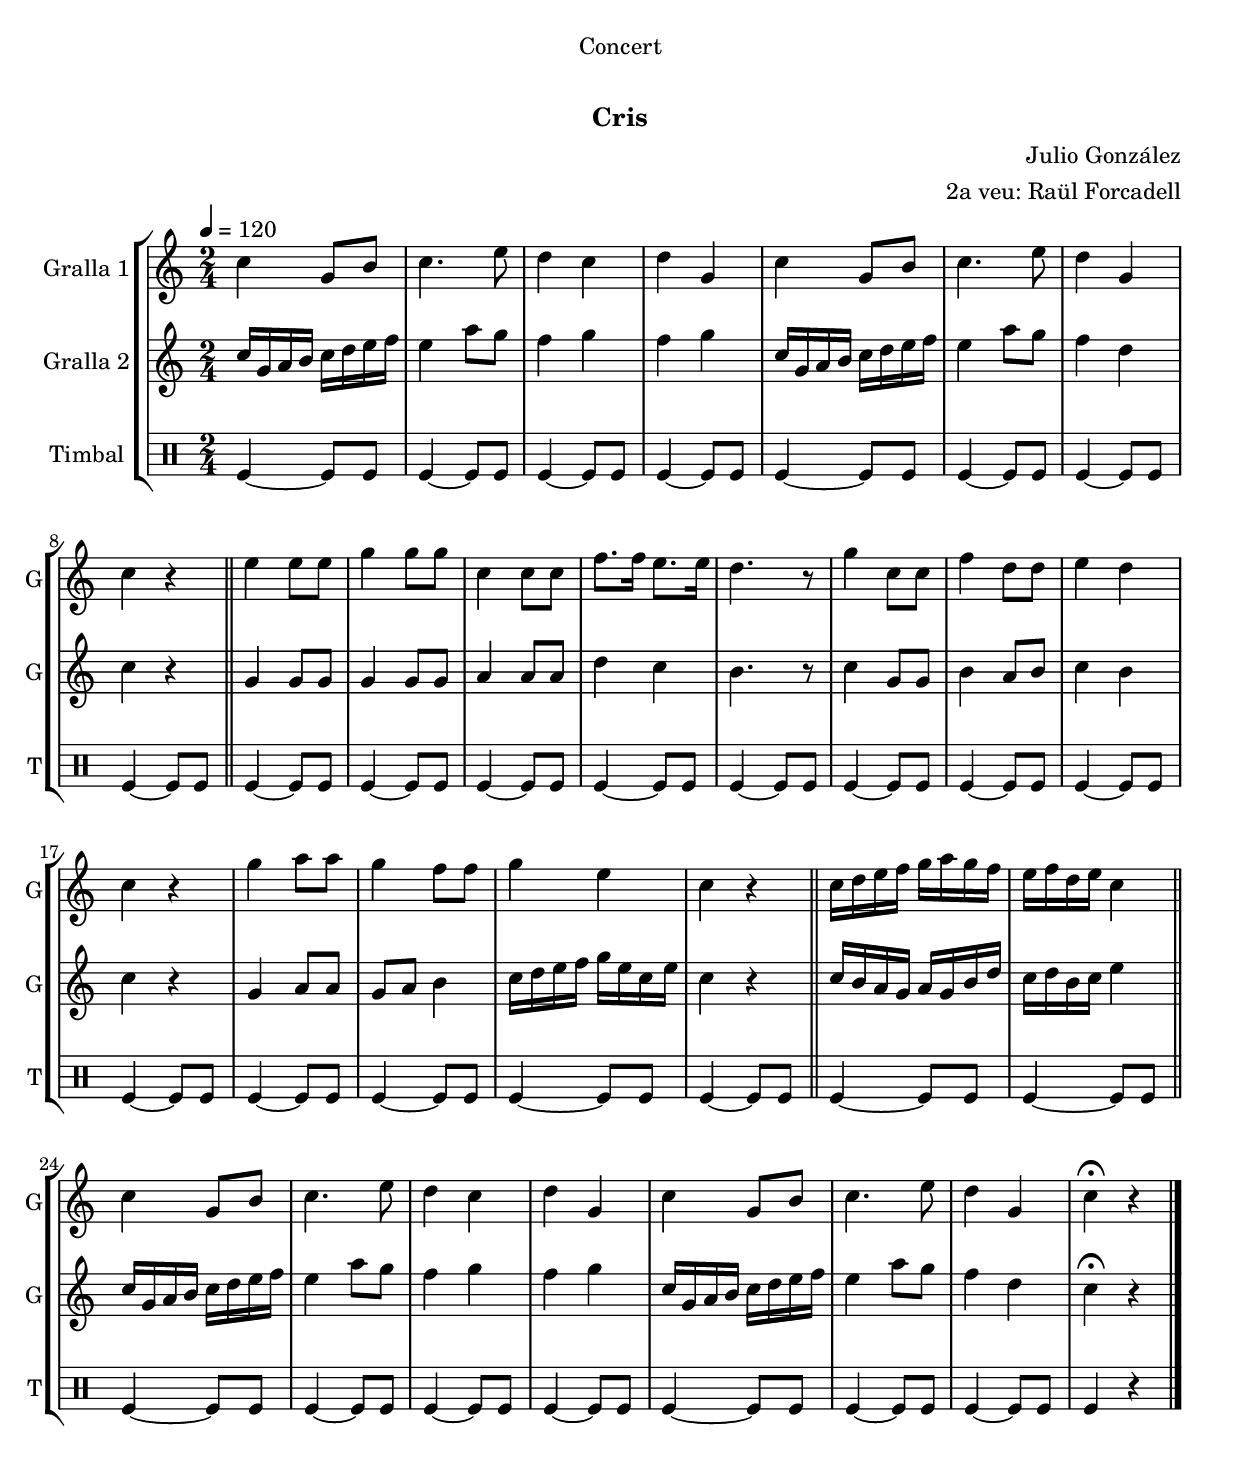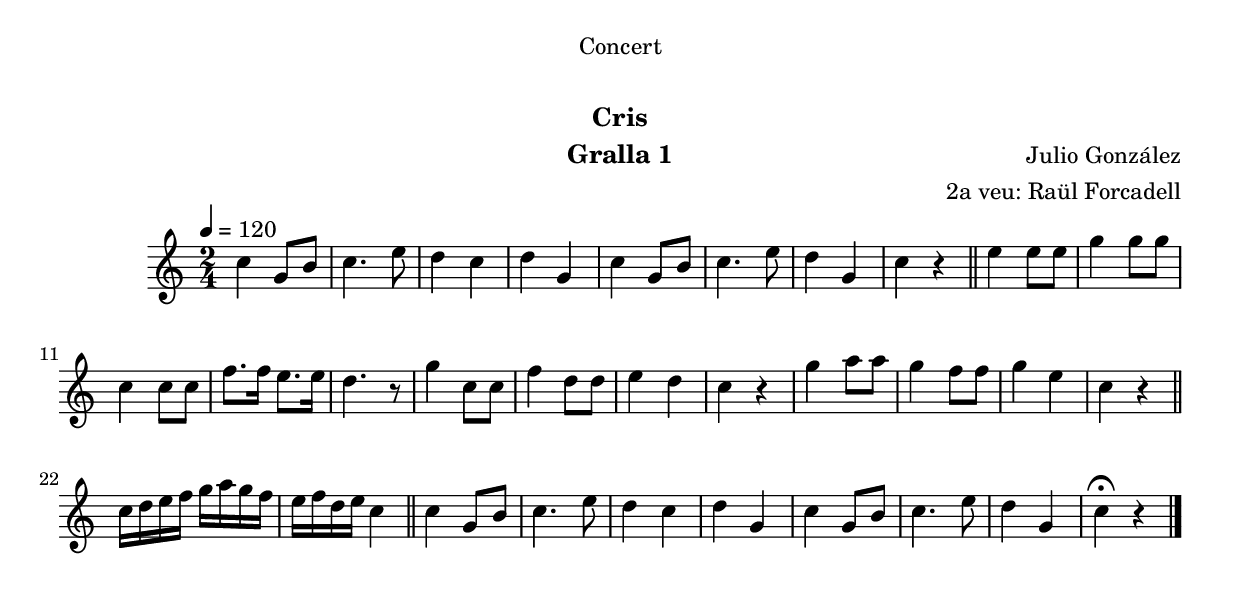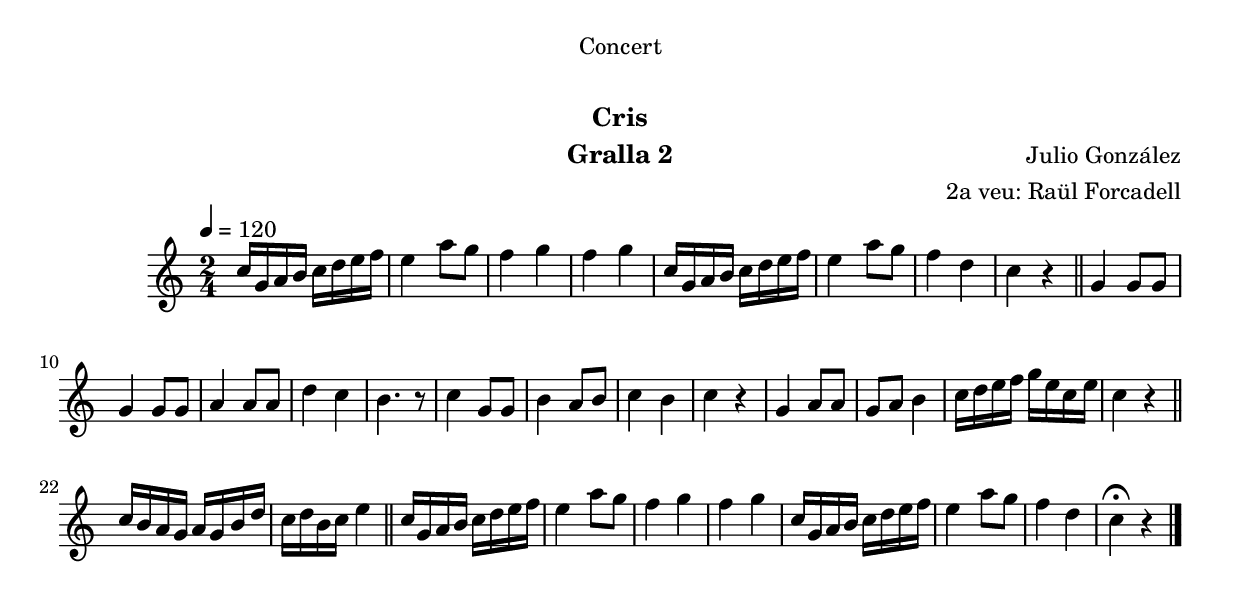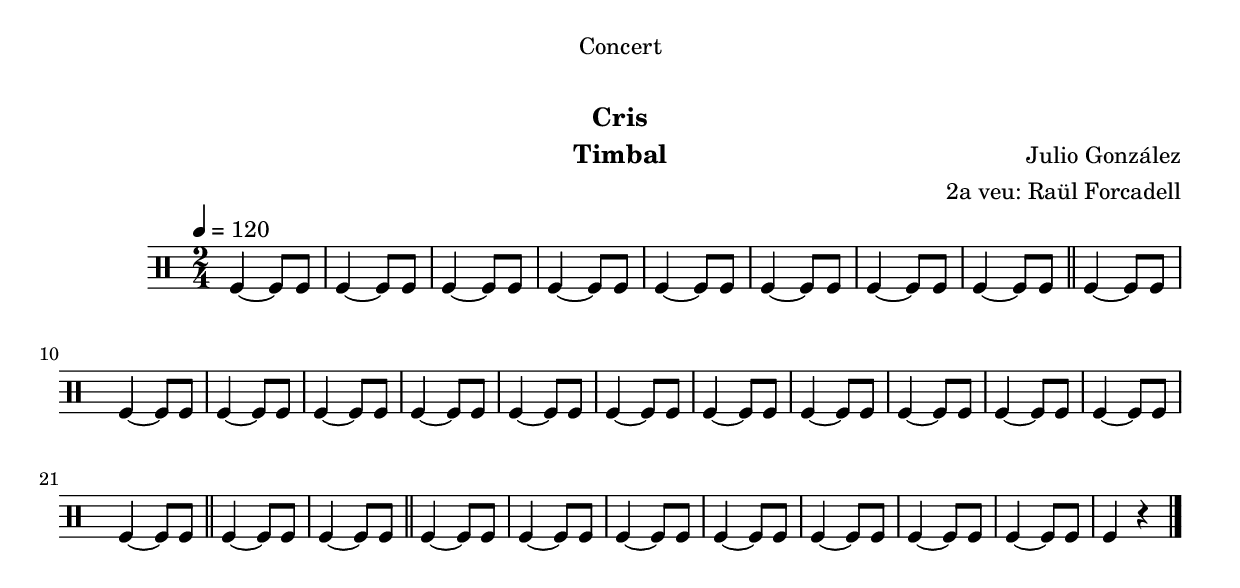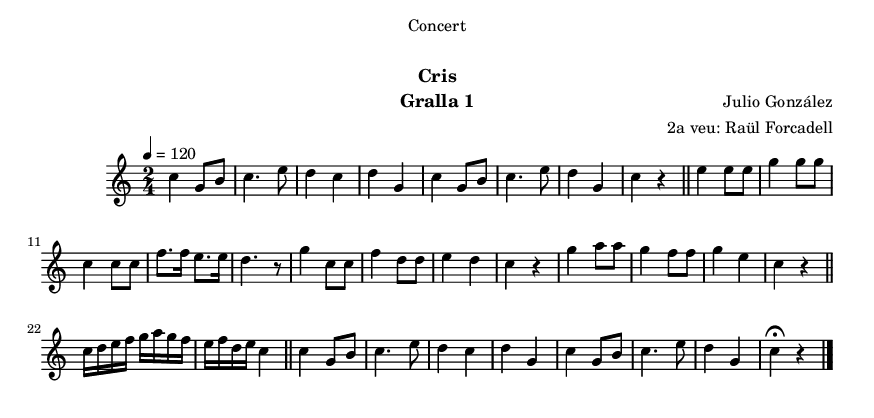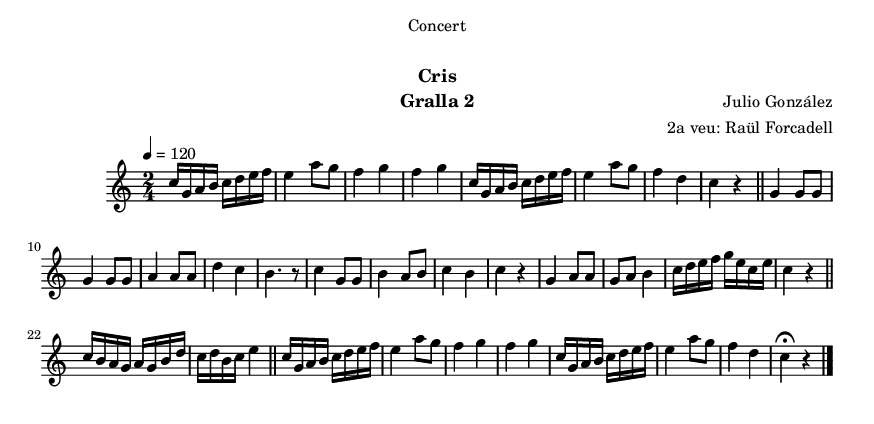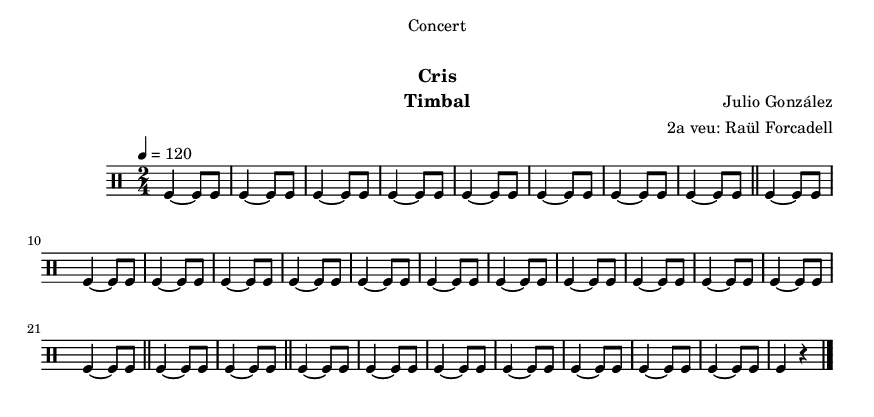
\version "2.16.0"

\header {
  dedication="Concert"
  title="   "
  subtitle="Cris"
  subsubtitle=""
  poet=""
  meter=""
  piece=""
  composer="Julio González"
  arranger="2a veu: Raül Forcadell"
  opus=""
  instrument=""
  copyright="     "
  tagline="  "
}

liniaroAa =
\relative c''
{
  \tempo 4=120
  \clef treble
  \key c \major
  \time 2/4
  c4 g8 b  |
  c4. e8  |
  d4 c  |
  d4 g,  |
  %05
  c4 g8 b  |
  c4. e8  |
  d4 g,  |
  c4 r  \bar "||"
  e4 e8 e  |
  %10
  g4 g8 g  |
  c,4 c8 c  |
  f8. f16 e8. e16  |
  d4. r8  |
  g4 c,8 c  |
  %15
  f4 d8 d  |
  e4 d  |
  c4 r  |
  g'4 a8 a  |
  g4 f8 f  |
  %20
  g4 e  |
  c4 r  \bar "||"
  c16 d e f g a g f  |
  e16 f d e c4  \bar "||"
  c4 g8 b  |
  %25
  c4. e8  |
  d4 c  |
  d4 g,  |
  c4 g8 b  |
  c4. e8  |
  %30
  d4 g,  |
  c4\fermata r  \bar "|."
}

liniaroAb =
\relative c''
{
  \tempo 4=120
  \clef treble
  \key c \major
  \time 2/4
  c16 g a b c d e f  |
  e4 a8 g  |
  f4 g  |
  f4 g  |
  %05
  c,16 g a b c d e f  |
  e4 a8 g  |
  f4 d  |
  c4 r  \bar "||"
  g4 g8 g  |
  %10
  g4 g8 g  |
  a4 a8 a  |
  d4 c  |
  b4. r8  |
  c4 g8 g  |
  %15
  b4 a8 b  |
  c4 b  |
  c4 r  |
  g4 a8 a  |
  g8 a b4  |
  %20
  c16 d e f g e c e  |
  c4 r  \bar "||"
  c16 b a g a g b d  |
  c16 d b c e4  \bar "||"
  c16 g a b c d e f  |
  %25
  e4 a8 g  |
  f4 g  |
  f4 g  |
  c,16 g a b c d e f  |
  e4 a8 g  |
  %30
  f4 d  |
  c4\fermata r  \bar "|."
}

liniaroAc =
\drummode
{
  \tempo 4=120
  \time 2/4
  tomfl4 ~ tomfl8 tomfl  |
  tomfl4 ~ tomfl8 tomfl  |
  tomfl4 ~ tomfl8 tomfl  |
  tomfl4 ~ tomfl8 tomfl  |
  %05
  tomfl4 ~ tomfl8 tomfl  |
  tomfl4 ~ tomfl8 tomfl  |
  tomfl4 ~ tomfl8 tomfl  |
  tomfl4 ~ tomfl8 tomfl  \bar "||"
  tomfl4 ~ tomfl8 tomfl  |
  %10
  tomfl4 ~ tomfl8 tomfl  |
  tomfl4 ~ tomfl8 tomfl  |
  tomfl4 ~ tomfl8 tomfl  |
  tomfl4 ~ tomfl8 tomfl  |
  tomfl4 ~ tomfl8 tomfl  |
  %15
  tomfl4 ~ tomfl8 tomfl  |
  tomfl4 ~ tomfl8 tomfl  |
  tomfl4 ~ tomfl8 tomfl  |
  tomfl4 ~ tomfl8 tomfl  |
  tomfl4 ~ tomfl8 tomfl  |
  %20
  tomfl4 ~ tomfl8 tomfl  |
  tomfl4 ~ tomfl8 tomfl  \bar "||"
  tomfl4 ~ tomfl8 tomfl  |
  tomfl4 ~ tomfl8 tomfl  \bar "||"
  tomfl4 ~ tomfl8 tomfl  |
  %25
  tomfl4 ~ tomfl8 tomfl  |
  tomfl4 ~ tomfl8 tomfl  |
  tomfl4 ~ tomfl8 tomfl  |
  tomfl4 ~ tomfl8 tomfl  |
  tomfl4 ~ tomfl8 tomfl  |
  %30
  tomfl4 ~ tomfl8 tomfl  |
  tomfl4 r  \bar "|."
}

\book {

\paper {
  print-page-number = false
}

\bookpart {
  \score {
    \new StaffGroup {
      \override Score.RehearsalMark #'self-alignment-X = #LEFT
      <<
        \new Staff \with {instrumentName = #"Gralla 1" shortInstrumentName = #"G"} \liniaroAa
        \new Staff \with {instrumentName = #"Gralla 2" shortInstrumentName = #"G"} \liniaroAb
        \new DrumStaff \with {instrumentName = #"Timbal" shortInstrumentName = #"T"} \liniaroAc
      >>
    }
    \layout {}
  }\score { \unfoldRepeats
    \new StaffGroup {
      \override Score.RehearsalMark #'self-alignment-X = #LEFT
      <<
        \new Staff \with {instrumentName = #"Gralla 1" shortInstrumentName = #"G"} \liniaroAa
        \new Staff \with {instrumentName = #"Gralla 2" shortInstrumentName = #"G"} \liniaroAb
        \new DrumStaff \with {instrumentName = #"Timbal" shortInstrumentName = #"T"} \liniaroAc
      >>
    }
    \midi {}
  }
}

\bookpart {
  \header {instrument="Gralla 1"}
  \score {
    \new StaffGroup {
      \override Score.RehearsalMark #'self-alignment-X = #LEFT
      <<
        \new Staff \liniaroAa
      >>
    }
    \layout {}
  }\score { \unfoldRepeats
    \new StaffGroup {
      \override Score.RehearsalMark #'self-alignment-X = #LEFT
      <<
        \new Staff \liniaroAa
      >>
    }
    \midi {}
  }
}

\bookpart {
  \header {instrument="Gralla 2"}
  \score {
    \new StaffGroup {
      \override Score.RehearsalMark #'self-alignment-X = #LEFT
      <<
        \new Staff \liniaroAb
      >>
    }
    \layout {}
  }\score { \unfoldRepeats
    \new StaffGroup {
      \override Score.RehearsalMark #'self-alignment-X = #LEFT
      <<
        \new Staff \liniaroAb
      >>
    }
    \midi {}
  }
}

\bookpart {
  \header {instrument="Timbal"}
  \score {
    \new StaffGroup {
      \override Score.RehearsalMark #'self-alignment-X = #LEFT
      <<
        \new DrumStaff \liniaroAc
      >>
    }
    \layout {}
  }\score { \unfoldRepeats
    \new StaffGroup {
      \override Score.RehearsalMark #'self-alignment-X = #LEFT
      <<
        \new DrumStaff \liniaroAc
      >>
    }
    \midi {}
  }
}

}

\book {

\paper {
  print-page-number = false
  #(set-paper-size "a6landscape")
  #(layout-set-staff-size 14)
}

\bookpart {
  \header {instrument="Gralla 1"}
  \score {
    \new StaffGroup {
      \override Score.RehearsalMark #'self-alignment-X = #LEFT
      <<
        \new Staff \liniaroAa
      >>
    }
    \layout {}
  }
}

\bookpart {
  \header {instrument="Gralla 2"}
  \score {
    \new StaffGroup {
      \override Score.RehearsalMark #'self-alignment-X = #LEFT
      <<
        \new Staff \liniaroAb
      >>
    }
    \layout {}
  }
}

\bookpart {
  \header {instrument="Timbal"}
  \score {
    \new StaffGroup {
      \override Score.RehearsalMark #'self-alignment-X = #LEFT
      <<
        \new DrumStaff \liniaroAc
      >>
    }
    \layout {}
  }
}

}

